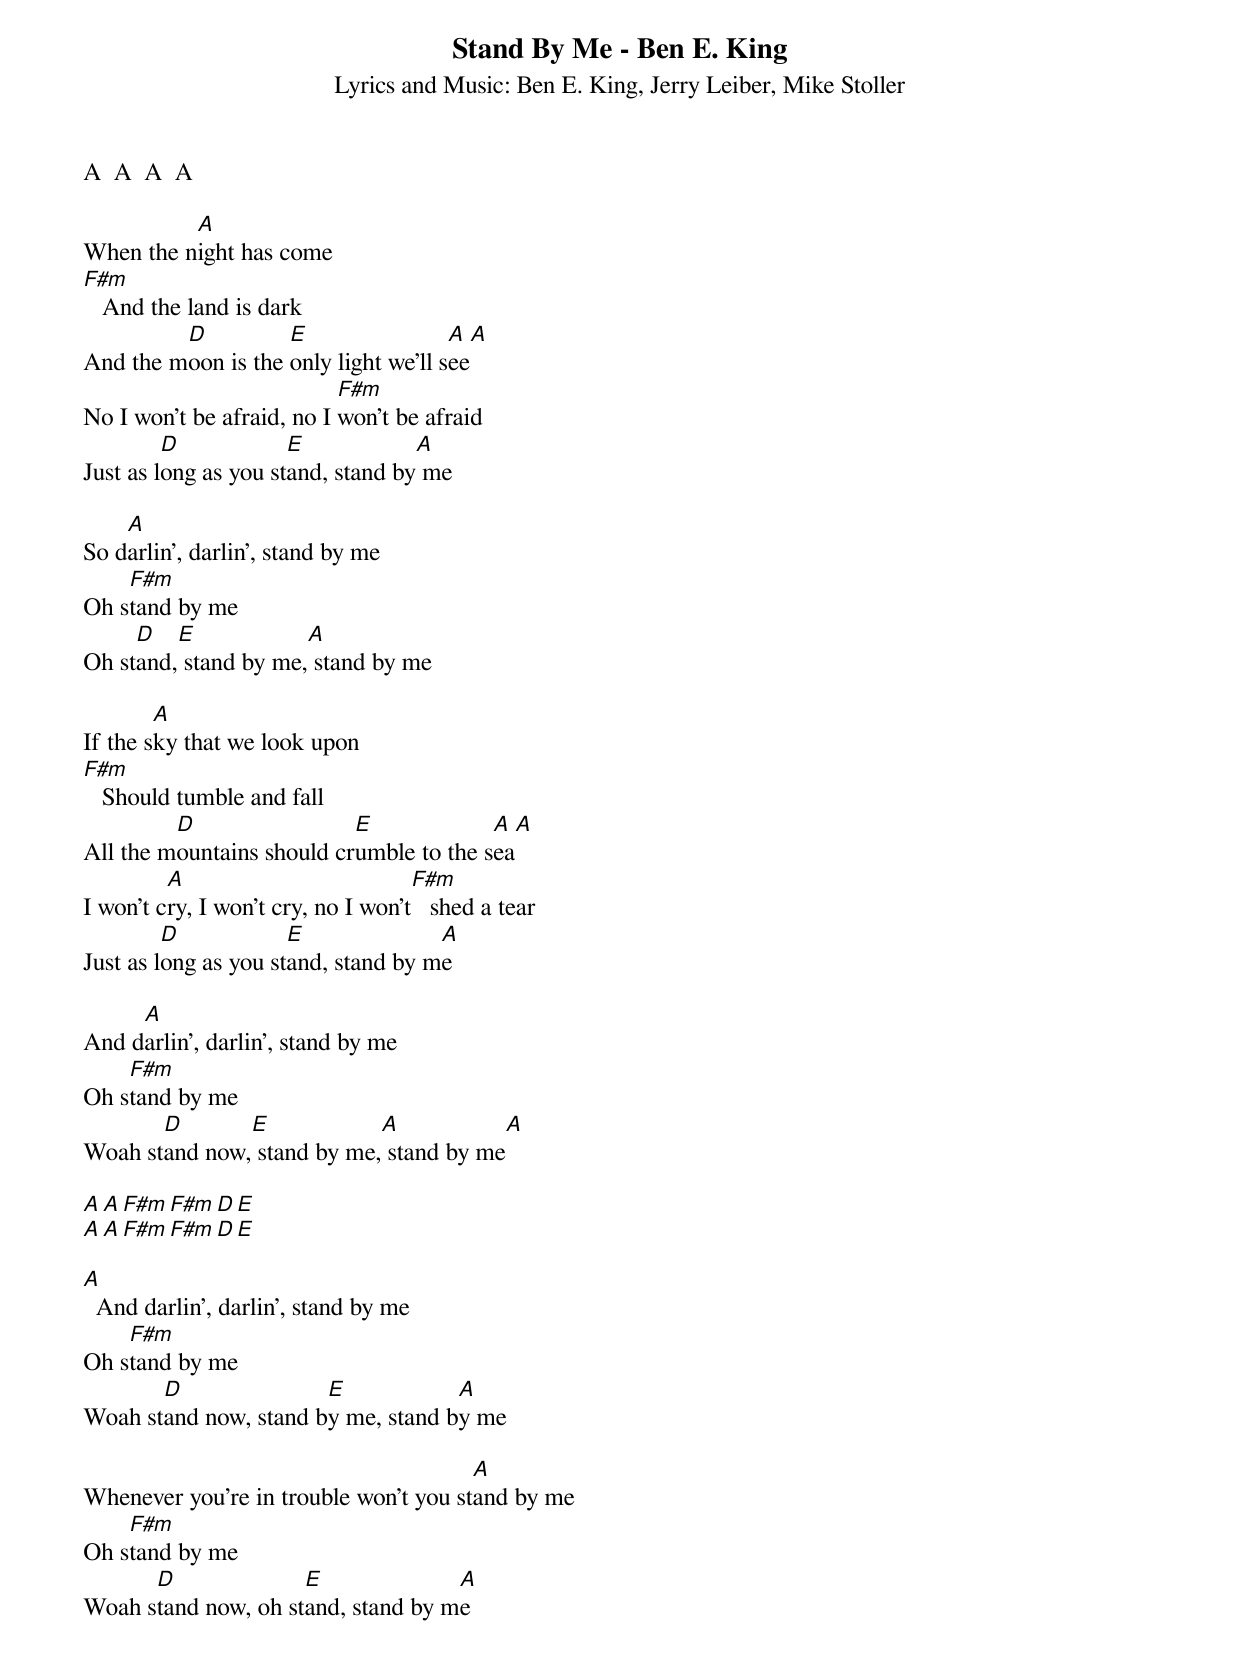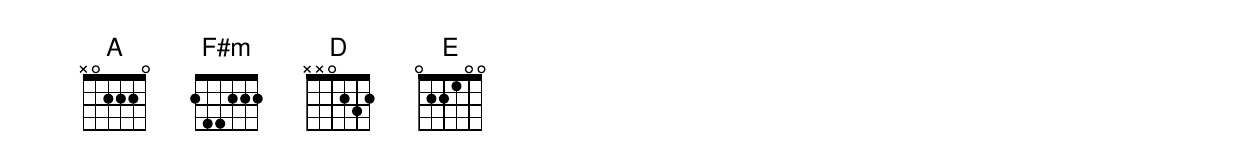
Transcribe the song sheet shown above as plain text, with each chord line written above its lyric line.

Stand By Me - Ben E. King
Lyrics and Music: Ben E. King, Jerry Leiber, Mike Stoller

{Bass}
A  A  A  A

          A
When the night has come
F#m
   And the land is dark
         D          E                 A   A
And the moon is the only light we'll see
                           F#m
No I won't be afraid, no I won't be afraid
         D            E            A
Just as long as you stand, stand by me

    A
So darlin', darlin', stand by me
    F#m
Oh stand by me
     D   E            A
Oh stand, stand by me, stand by me

        A
If the sky that we look upon
F#m
   Should tumble and fall
         D                 E             A   A
All the mountains should crumble to the sea
         A                          F#m
I won't cry, I won't cry, no I won't   shed a tear
         D            E              A
Just as long as you stand, stand by me

     A
And darlin', darlin', stand by me
    F#m
Oh stand by me
       D       E            A            A
Woah stand now, stand by me, stand by me

A  A  F#m  F#m  D  E
A  A  F#m  F#m  D  E

A
  And darlin', darlin', stand by me
    F#m
Oh stand by me
       D               E            A
Woah stand now, stand by me, stand by me

                                       A
Whenever you're in trouble won't you stand by me
    F#m
Oh stand by me
      D              E              A
Woah stand now, oh stand, stand by me
